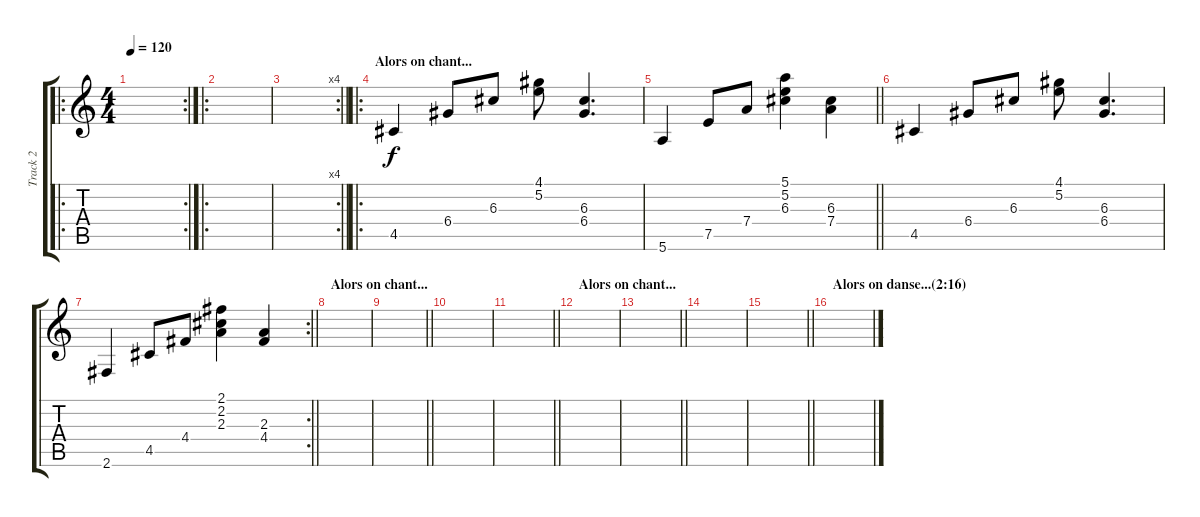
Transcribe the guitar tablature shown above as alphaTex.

\track ("Track 2" "Track 2") {mute instrument acousticguitarsteel}
\staff {score tabs}
\tuning (E4 B3 G3 D3 A2 E2) {hide}
\ro
\rc 2
\ts (4 4)
\tempo 120
\clef g2
\ks c
|
\ro
|
\rc 4
\barLineRight lightlight
|
\ro
\section ("" "Alors on chant...")
4.5.4 6.4.8 6.3.8 (4.1 5.2).8 (6.3 6.4).4{d} |
\barLineRight lightlight
5.6.4 7.5.8 7.4.8 (5.1 5.2 6.3).4 (6.3 7.4).4 |
4.5.4 6.4.8 6.3.8 (4.1 5.2).8 (6.3 6.4).4{d} |
\rc 2
\barLineRight lightlight
2.6.4 4.5.8 4.4.8 (2.1 2.2 2.3).4 (2.3 4.4).4 |
\section ("" "Alors on chant...")
|
\barLineRight lightlight
|
|
\barLineRight lightlight
|
\section ("" "Alors on chant...")
|
\barLineRight lightlight
|
|
\barLineRight lightlight
|
\section ("" "Alors on danse...(2:16)")
